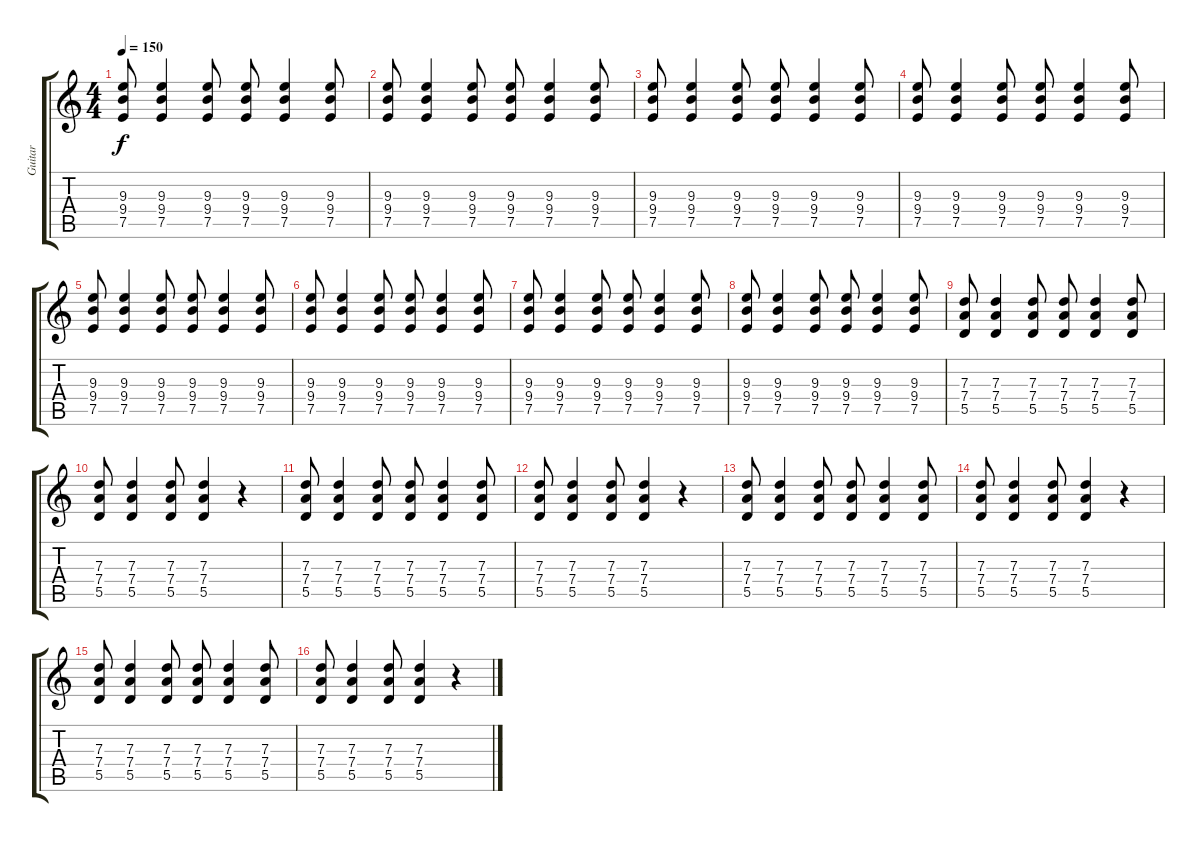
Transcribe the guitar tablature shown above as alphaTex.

\track ("Guitar" "Guitar") {instrument distortionguitar}
\staff {score tabs}
\tuning (E4 B3 G3 D3 A2 E2) {hide}
\ts (4 4)
\tempo 150
\clef g2
\ks c
(9.3 9.4 7.5).8{dy f} (9.3 9.4 7.5).4 (9.3 9.4 7.5).8 (9.3 9.4 7.5).8 (9.3 9.4 7.5).4 (9.3 9.4 7.5).8 |
(9.3 9.4 7.5).8 (9.3 9.4 7.5).4 (9.3 9.4 7.5).8 (9.3 9.4 7.5).8 (9.3 9.4 7.5).4 (9.3 9.4 7.5).8 |
(9.3 9.4 7.5).8 (9.3 9.4 7.5).4 (9.3 9.4 7.5).8 (9.3 9.4 7.5).8 (9.3 9.4 7.5).4 (9.3 9.4 7.5).8 |
(9.3 9.4 7.5).8 (9.3 9.4 7.5).4 (9.3 9.4 7.5).8 (9.3 9.4 7.5).8 (9.3 9.4 7.5).4 (9.3 9.4 7.5).8 |
(9.3 9.4 7.5).8 (9.3 9.4 7.5).4 (9.3 9.4 7.5).8 (9.3 9.4 7.5).8 (9.3 9.4 7.5).4 (9.3 9.4 7.5).8 |
(9.3 9.4 7.5).8 (9.3 9.4 7.5).4 (9.3 9.4 7.5).8 (9.3 9.4 7.5).8 (9.3 9.4 7.5).4 (9.3 9.4 7.5).8 |
(9.3 9.4 7.5).8 (9.3 9.4 7.5).4 (9.3 9.4 7.5).8 (9.3 9.4 7.5).8 (9.3 9.4 7.5).4 (9.3 9.4 7.5).8 |
(9.3 9.4 7.5).8 (9.3 9.4 7.5).4 (9.3 9.4 7.5).8 (9.3 9.4 7.5).8 (9.3 9.4 7.5).4 (9.3 9.4 7.5).8 |
(7.3 7.4 5.5).8 (7.3 7.4 5.5).4 (7.3 7.4 5.5).8 (7.3 7.4 5.5).8 (7.3 7.4 5.5).4 (7.3 7.4 5.5).8 |
(7.3 7.4 5.5).8 (7.3 7.4 5.5).4 (7.3 7.4 5.5).8 (7.3 7.4 5.5).4 r.4 |
(7.3 7.4 5.5).8 (7.3 7.4 5.5).4 (7.3 7.4 5.5).8 (7.3 7.4 5.5).8 (7.3 7.4 5.5).4 (7.3 7.4 5.5).8 |
(7.3 7.4 5.5).8 (7.3 7.4 5.5).4 (7.3 7.4 5.5).8 (7.3 7.4 5.5).4 r.4 |
(7.3 7.4 5.5).8 (7.3 7.4 5.5).4 (7.3 7.4 5.5).8 (7.3 7.4 5.5).8 (7.3 7.4 5.5).4 (7.3 7.4 5.5).8 |
(7.3 7.4 5.5).8 (7.3 7.4 5.5).4 (7.3 7.4 5.5).8 (7.3 7.4 5.5).4 r.4 |
(7.3 7.4 5.5).8 (7.3 7.4 5.5).4 (7.3 7.4 5.5).8 (7.3 7.4 5.5).8 (7.3 7.4 5.5).4 (7.3 7.4 5.5).8 |
(7.3 7.4 5.5).8 (7.3 7.4 5.5).4 (7.3 7.4 5.5).8 (7.3 7.4 5.5).4 r.4
